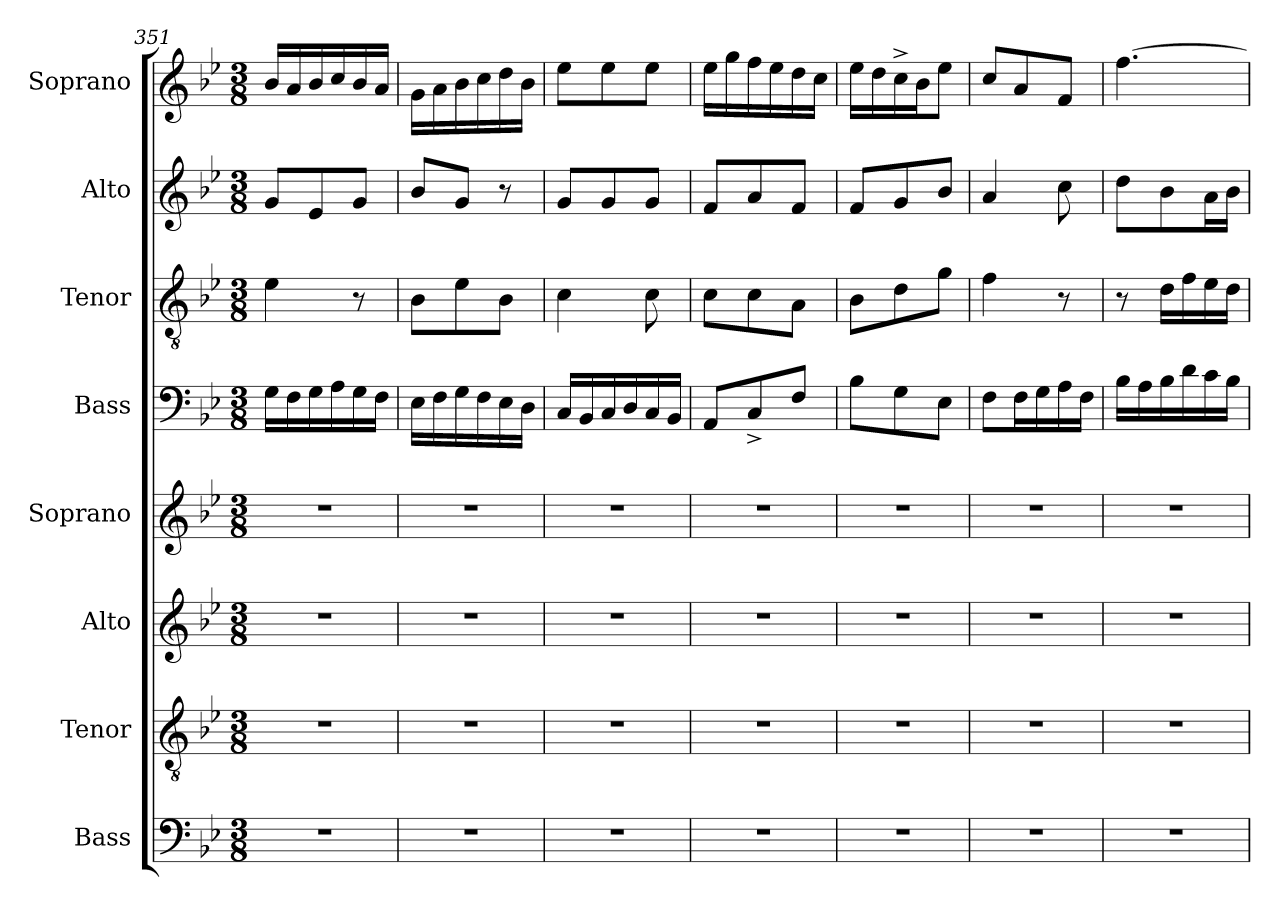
**kern	**kern	**kern	**kern	**kern	**kern	**kern	**kern
*part8	*part7	*part6	*part5	*part4	*part3	*part2	*part1
*staff8	*staff7	*staff6	*staff5	*staff4	*staff3	*staff2	*staff1
*I"Bass	*I"Tenor	*I"Alto	*I"Soprano	*I"Bass	*I"Tenor	*I"Alto	*I"Soprano
*clefF4	*clefGv2	*clefG2	*clefG2	*clefF4	*clefGv2	*clefG2	*clefG2
*k[b-e-]	*k[b-e-]	*k[b-e-]	*k[b-e-]	*k[b-e-]	*k[b-e-]	*k[b-e-]	*k[b-e-]
*B-:	*B-:	*B-:	*B-:	*B-:	*B-:	*B-:	*B-:
*M3/8	*M3/8	*M3/8	*M3/8	*M3/8	*M3/8	*M3/8	*M3/8
=351	=351	=351	=351	=351	=351	=351	=351
4.r	4.r	4.r	4.r	16G\LL	4e-\	8g/L	16b-/LL
.	.	.	.	16F\	.	.	16a/
.	.	.	.	16G\	.	8e-/	16b-/
.	.	.	.	16A\	.	.	16cc/
.	.	.	.	16G\	8r	8g/J	16b-/
.	.	.	.	16F\JJ	.	.	16a/JJ
=352	=352	=352	=352	=352	=352	=352	=352
4.r	4.r	4.r	4.r	16E-\LL	8B-\L	8b-/L	16g\LL
.	.	.	.	16F\	.	.	16a\
.	.	.	.	16G\	8e-\	8g/J	16b-\
.	.	.	.	16F\	.	.	16cc\
.	.	.	.	16E-\	8B-\J	8r	16dd\
.	.	.	.	16D\JJ	.	.	16b-\JJ
=353	=353	=353	=353	=353	=353	=353	=353
4.r	4.r	4.r	4.r	16C/LL	4c\	8g/L	8ee-\L
.	.	.	.	16BB-/	.	.	.
.	.	.	.	16C/	.	8g/	8ee-\
.	.	.	.	16D/	.	.	.
.	.	.	.	16C/	8c\	8g/J	8ee-\J
.	.	.	.	16BB-/JJ	.	.	.
=354	=354	=354	=354	=354	=354	=354	=354
4.r	4.r	4.r	4.r	8AA/L	8c\L	8f/L	16ee-\LL
.	.	.	.	.	.	.	16gg\
.	.	.	.	8C^</	8c\	8a/	16ff\
.	.	.	.	.	.	.	16ee-\
.	.	.	.	8F/J	8A\J	8f/J	16dd\
.	.	.	.	.	.	.	16cc\JJ
!!LO:PB:g=z
=355	=355	=355	=355	=355	=355	=355	=355
4.r	4.r	4.r	4.r	8B-\L	8B-\L	8f/L	16ee-\LL
.	.	.	.	.	.	.	16dd\
.	.	.	.	8G\	8d\	8g/	16cc^>\
.	.	.	.	.	.	.	16b-\J
.	.	.	.	8E-\J	8g\J	8b-/J	8ee-\J
=356	=356	=356	=356	=356	=356	=356	=356
4.r	4.r	4.r	4.r	8F\L	4f\	4a/	8cc/L
.	.	.	.	16F\L	.	.	8a/
.	.	.	.	16G\	.	.	.
.	.	.	.	16A\	8r	8cc\	8f/J
.	.	.	.	16F\JJ	.	.	.
=357	=357	=357	=357	=357	=357	=357	=357
4.r	4.r	4.r	4.r	16B-\LL	8r	8dd\L	[>4.ff\
.	.	.	.	16A\	.	.	.
.	.	.	.	16B-\	16d\LL	8b-\	.
.	.	.	.	16d\	16f\	.	.
.	.	.	.	16c\	16e-\	16a\L	.
.	.	.	.	16B-\JJ	16d\JJ	16b-\JJ	.
=	=	=	=	=	=	=	=
*-	*-	*-	*-	*-	*-	*-	*-
